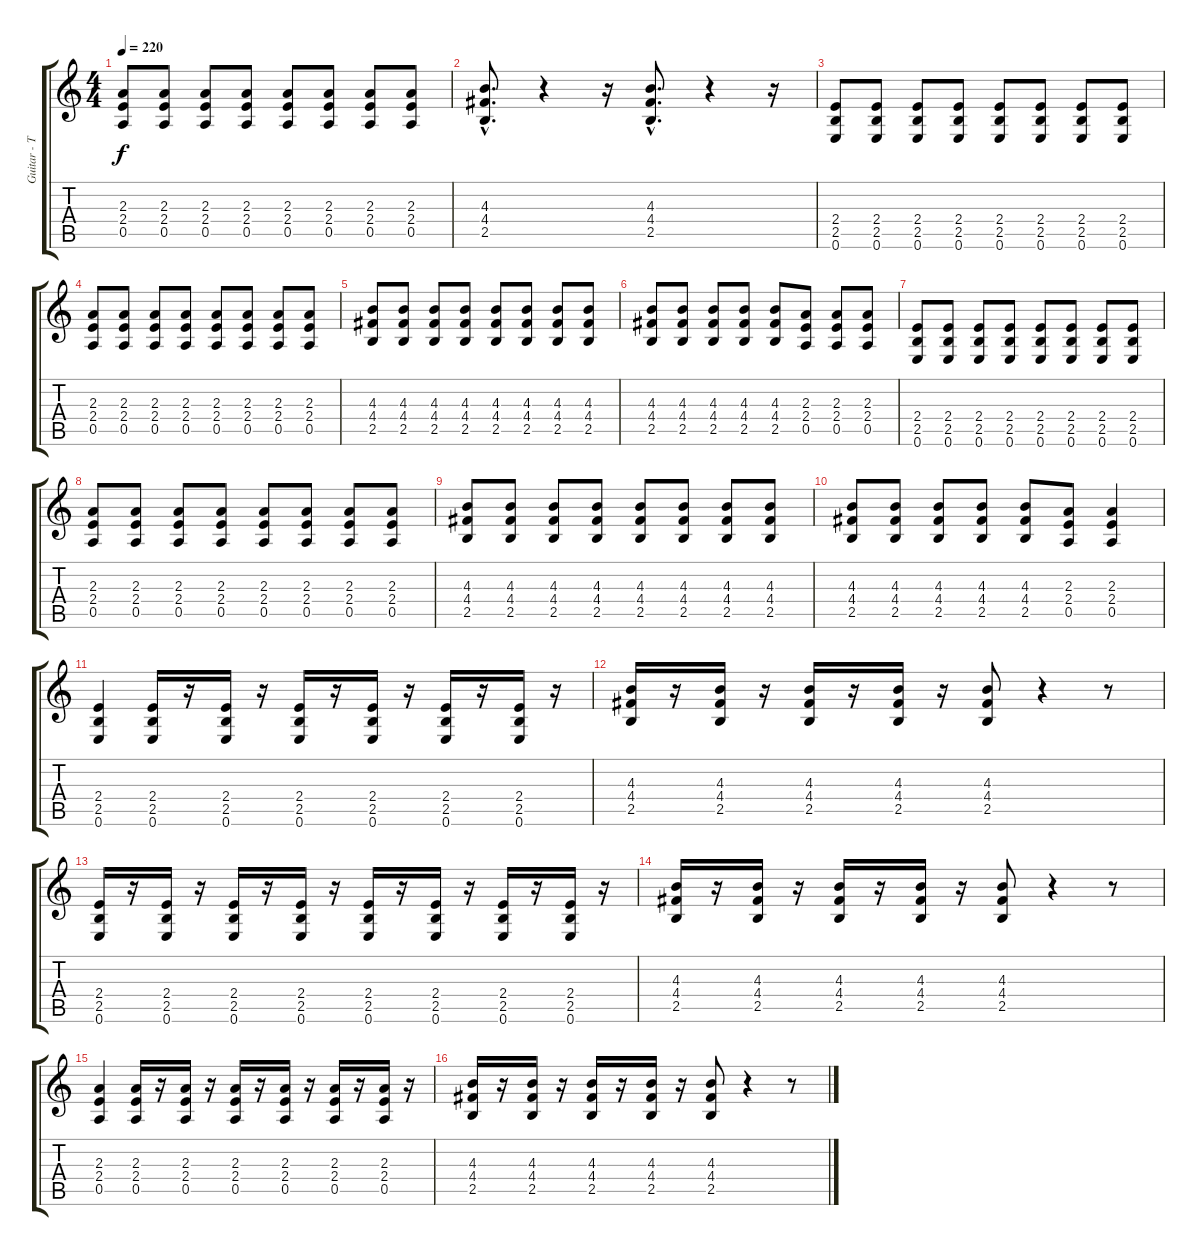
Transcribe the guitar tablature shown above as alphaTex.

\track ("Guitar - Tom Mattew Delonge" "Guitar - T") {instrument overdrivenguitar}
\staff {score tabs}
\tuning (E4 B3 G3 D3 A2 E2) {hide}
\ts (4 4)
\tempo 220
\clef g2
\ks c
(2.3 2.4 0.5).8{dy f} (2.3 2.4 0.5).8 (2.3 2.4 0.5).8 (2.3 2.4 0.5).8 (2.3 2.4 0.5).8 (2.3 2.4 0.5).8 (2.3 2.4 0.5).8 (2.3 2.4 0.5).8 |
(4.3{hac} 4.4{hac} 2.5{hac}).8{d} r.4 r.16 (4.3{hac} 4.4{hac} 2.5{hac}).8{d} r.4 r.16 |
(2.4 2.5 0.6).8 (2.4 2.5 0.6).8 (2.4 2.5 0.6).8 (2.4 2.5 0.6).8 (2.4 2.5 0.6).8 (2.4 2.5 0.6).8 (2.4 2.5 0.6).8 (2.4 2.5 0.6).8 |
(2.3 2.4 0.5).8 (2.3 2.4 0.5).8 (2.3 2.4 0.5).8 (2.3 2.4 0.5).8 (2.3 2.4 0.5).8 (2.3 2.4 0.5).8 (2.3 2.4 0.5).8 (2.3 2.4 0.5).8 |
(4.3 4.4 2.5).8 (4.3 4.4 2.5).8 (4.3 4.4 2.5).8 (4.3 4.4 2.5).8 (4.3 4.4 2.5).8 (4.3 4.4 2.5).8 (4.3 4.4 2.5).8 (4.3 4.4 2.5).8 |
(4.3 4.4 2.5).8 (4.3 4.4 2.5).8 (4.3 4.4 2.5).8 (4.3 4.4 2.5).8 (4.3 4.4 2.5).8 (2.3 2.4 0.5).8 (2.3 2.4 0.5).8 (2.3 2.4 0.5).8 |
(2.4 2.5 0.6).8 (2.4 2.5 0.6).8 (2.4 2.5 0.6).8 (2.4 2.5 0.6).8 (2.4 2.5 0.6).8 (2.4 2.5 0.6).8 (2.4 2.5 0.6).8 (2.4 2.5 0.6).8 |
(2.3 2.4 0.5).8 (2.3 2.4 0.5).8 (2.3 2.4 0.5).8 (2.3 2.4 0.5).8 (2.3 2.4 0.5).8 (2.3 2.4 0.5).8 (2.3 2.4 0.5).8 (2.3 2.4 0.5).8 |
(4.3 4.4 2.5).8 (4.3 4.4 2.5).8 (4.3 4.4 2.5).8 (4.3 4.4 2.5).8 (4.3 4.4 2.5).8 (4.3 4.4 2.5).8 (4.3 4.4 2.5).8 (4.3 4.4 2.5).8 |
(4.3 4.4 2.5).8 (4.3 4.4 2.5).8 (4.3 4.4 2.5).8 (4.3 4.4 2.5).8 (4.3 4.4 2.5).8 (2.3 2.4 0.5).8 (2.3 2.4 0.5).4 |
(2.4 2.5 0.6).4 (2.4 2.5 0.6).16 r.16 (2.4 2.5 0.6).16 r.16 (2.4 2.5 0.6).16 r.16 (2.4 2.5 0.6).16 r.16 (2.4 2.5 0.6).16 r.16 (2.4 2.5 0.6).16 r.16 |
(4.3 4.4 2.5).16 r.16 (4.3 4.4 2.5).16 r.16 (4.3 4.4 2.5).16 r.16 (4.3 4.4 2.5).16 r.16 (4.3 4.4 2.5).8 r.4 r.8 |
(2.4 2.5 0.6).16 r.16 (2.4 2.5 0.6).16 r.16 (2.4 2.5 0.6).16 r.16 (2.4 2.5 0.6).16 r.16 (2.4 2.5 0.6).16 r.16 (2.4 2.5 0.6).16 r.16 (2.4 2.5 0.6).16 r.16 (2.4 2.5 0.6).16 r.16 |
(4.3 4.4 2.5).16 r.16 (4.3 4.4 2.5).16 r.16 (4.3 4.4 2.5).16 r.16 (4.3 4.4 2.5).16 r.16 (4.3 4.4 2.5).8 r.4 r.8 |
(2.3 2.4 0.5).4 (2.3 2.4 0.5).16 r.16 (2.3 2.4 0.5).16 r.16 (2.3 2.4 0.5).16 r.16 (2.3 2.4 0.5).16 r.16 (2.3 2.4 0.5).16 r.16 (2.3 2.4 0.5).16 r.16 |
(4.3 4.4 2.5).16 r.16 (4.3 4.4 2.5).16 r.16 (4.3 4.4 2.5).16 r.16 (4.3 4.4 2.5).16 r.16 (4.3 4.4 2.5).8 r.4 r.8
